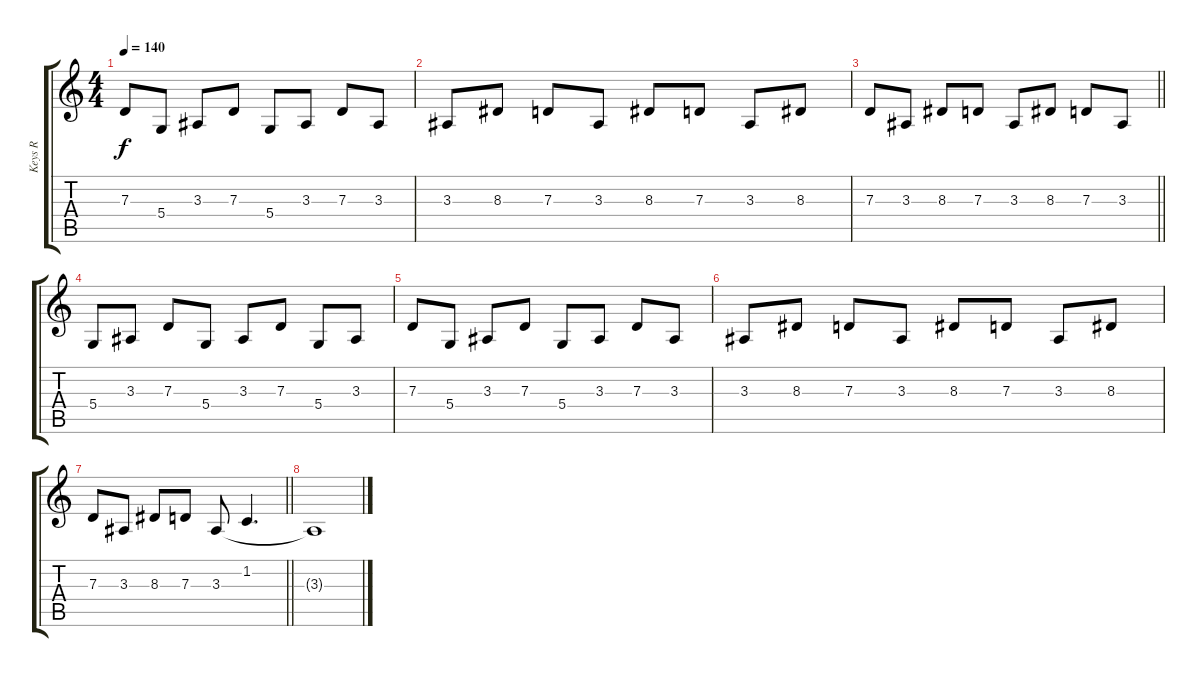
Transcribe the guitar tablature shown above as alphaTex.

\track ("Keys R" "Keys R") {instrument electricpiano1}
\staff {score tabs}
\tuning (E4 B3 G3 D3 A2 E2) {hide}
\ts (4 4)
\tempo 140
\clef g2
\ks c
7.3.8{dy f} 5.4.8 3.3.8 7.3.8 5.4.8 3.3.8 7.3.8 3.3.8 |
3.3.8 8.3.8 7.3.8 3.3.8 8.3.8 7.3.8 3.3.8 8.3.8 |
\barLineRight lightlight
7.3.8 3.3.8 8.3.8 7.3.8 3.3.8 8.3.8 7.3.8 3.3.8 |
5.4.8 3.3.8 7.3.8 5.4.8 3.3.8 7.3.8 5.4.8 3.3.8 |
7.3.8 5.4.8 3.3.8 7.3.8 5.4.8 3.3.8 7.3.8 3.3.8 |
3.3.8 8.3.8 7.3.8 3.3.8 8.3.8 7.3.8 3.3.8 8.3.8 |
\barLineRight lightlight
7.3.8 3.3.8 8.3.8 7.3.8 3.3.8 1.2.4{d} |
3.3{t}.1
